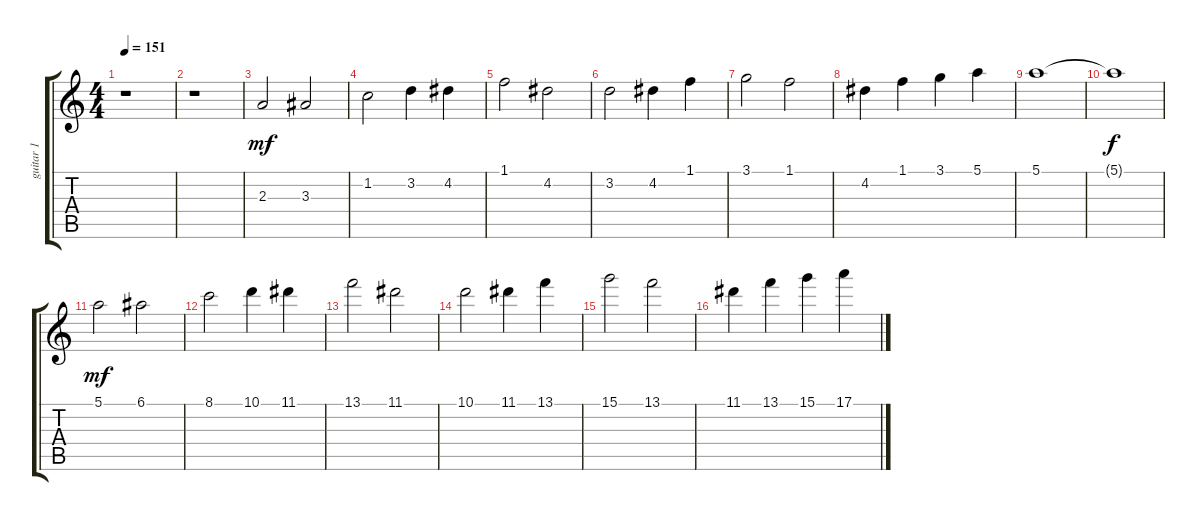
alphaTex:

\track ("guitar 1" "guitar 1") {instrument overdrivenguitar}
\staff {score tabs}
\tuning (E4 B3 G3 D3 A2 E2) {hide}
\ts (4 4)
\tempo 151
\clef g2
\ks c
r.1{dy f} |
r.1 |
2.3.2{dy mf} 3.3.2 |
1.2.2 3.2.4 4.2.4 |
1.1.2 4.2.2 |
3.2.2 4.2.4 1.1.4 |
3.1.2 1.1.2 |
4.2.4 1.1.4 3.1.4 5.1.4 |
5.1.1 |
5.1{t}.1{dy f} |
5.1.2{dy mf} 6.1.2 |
8.1.2 10.1.4 11.1.4 |
13.1.2 11.1.2 |
10.1.2 11.1.4 13.1.4 |
15.1.2 13.1.2 |
11.1.4 13.1.4 15.1.4 17.1.4
